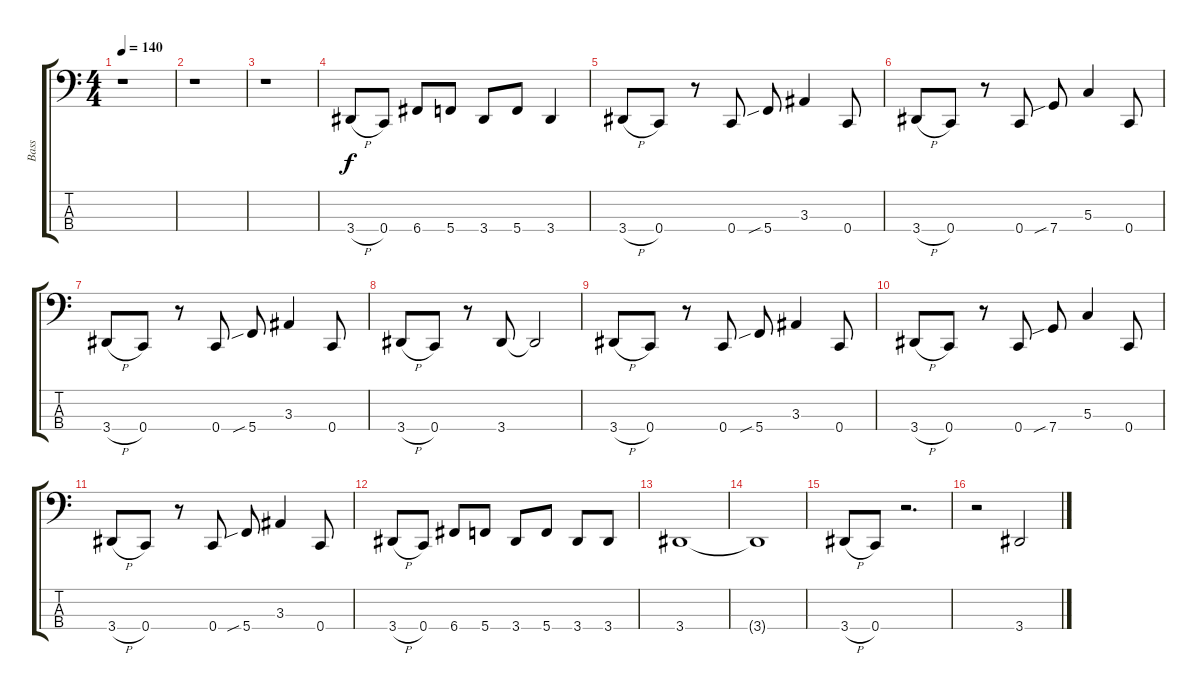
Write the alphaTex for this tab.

\track ("Bass" "Bass") {instrument electricbasspick}
\staff {score tabs}
\tuning (F2 C2 G1 C1) {hide}
\ts (4 4)
\tempo 140
\clef f4
\ks c
r.1{dy f instrument electricbasspick} |
r.1 |
r.1 |
3.4{h}.8 0.4.8 6.4.8 5.4.8 3.4.8 5.4.8 3.4.4 |
3.4{h}.8 0.4.8 r.8 0.4.8 5.4{sib}.8 3.3.4 0.4.8 |
3.4{h}.8 0.4.8 r.8 0.4.8 7.4{sib}.8 5.3.4 0.4.8 |
3.4{h}.8 0.4.8 r.8 0.4.8 5.4{sib}.8 3.3.4 0.4.8 |
3.4{h}.8 0.4.8 r.8 3.4.8 3.4{t}.2 |
3.4{h}.8 0.4.8 r.8 0.4.8 5.4{sib}.8 3.3.4 0.4.8 |
3.4{h}.8 0.4.8 r.8 0.4.8 7.4{sib}.8 5.3.4 0.4.8 |
3.4{h}.8 0.4.8 r.8 0.4.8 5.4{sib}.8 3.3.4 0.4.8 |
3.4{h}.8 0.4.8 6.4.8 5.4.8 3.4.8 5.4.8 3.4.8 3.4.8 |
3.4.1 |
3.4{t}.1 |
3.4{h}.8 0.4.8 r.2{d} |
r.2 3.4.2
